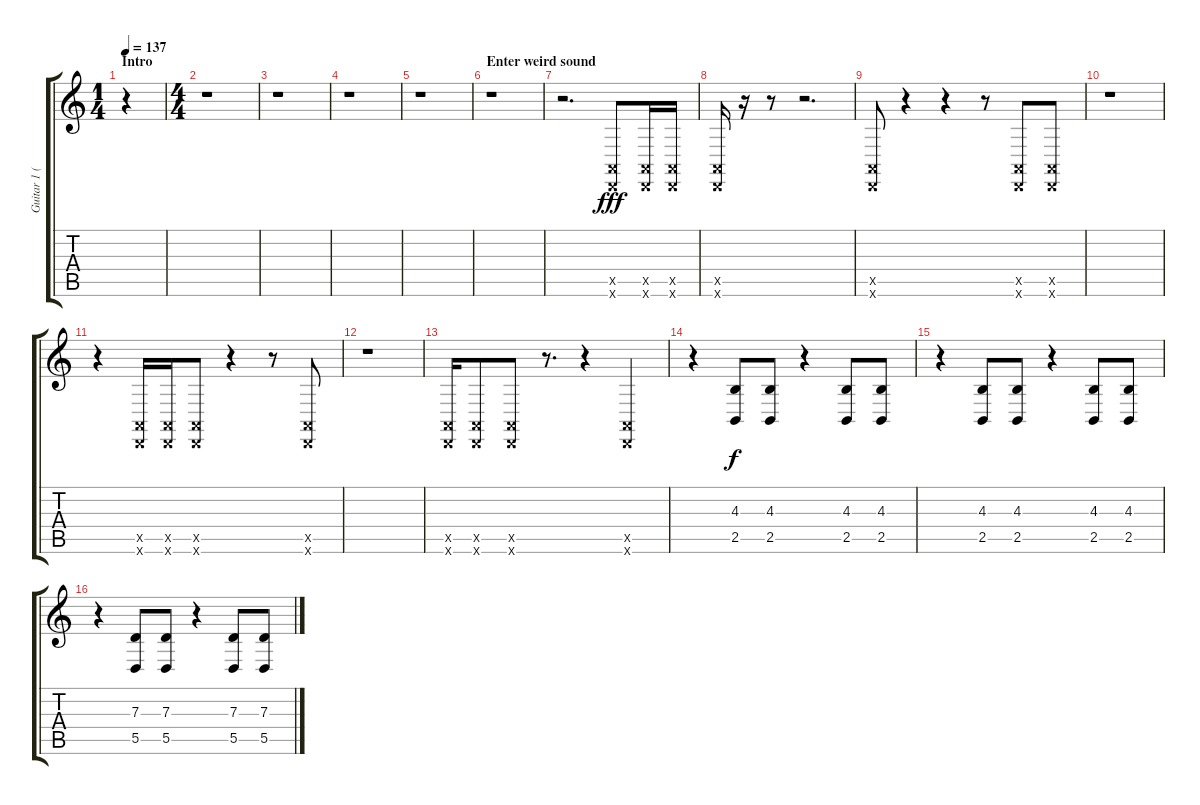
\track ("Guitar 1 (Drop D)" "Guitar 1 (") {instrument lead5charang}
\staff {score tabs}
\tuning (E4 B3 G3 D3 A2 D2) {hide}
\ts (1 4)
\section ("" "Intro")
\tempo 137
\clef g2
\ks c
r.4{dy fff instrument lead5charang} |
\ts (4 4)
r.1 |
r.1 |
r.1 |
r.1 |
\section ("" "Enter weird sound")
r.1 |
r.2{d} (0.5{x} 0.6{x}).8 (0.5{x} 0.6{x}).16 (0.5{x} 0.6{x}).16 |
(0.5{x} 0.6{x}).16 r.16 r.8 r.2{d} |
(0.5{x} 0.6{x}).8 r.4 r.4 r.8 (0.5{x} 0.6{x}).8 (0.5{x} 0.6{x}).8 |
r.1 |
r.4 (0.5{x} 0.6{x}).16 (0.5{x} 0.6{x}).16 (0.5{x} 0.6{x}).8 r.4 r.8 (0.5{x} 0.6{x}).8 |
r.1 |
(0.5{x} 0.6{x}).16 (0.5{x} 0.6{x}).8 (0.5{x} 0.6{x}).8 r.8{d} r.4 (0.5{x} 0.6{x}).4 |
r.4{instrument distortionguitar} (4.3 2.5).8{dy f} (4.3 2.5).8 r.4 (4.3 2.5).8 (4.3 2.5).8 |
r.4 (4.3 2.5).8 (4.3 2.5).8 r.4 (4.3 2.5).8 (4.3 2.5).8 |
r.4 (7.3 5.5).8 (7.3 5.5).8 r.4 (7.3 5.5).8 (7.3 5.5).8
